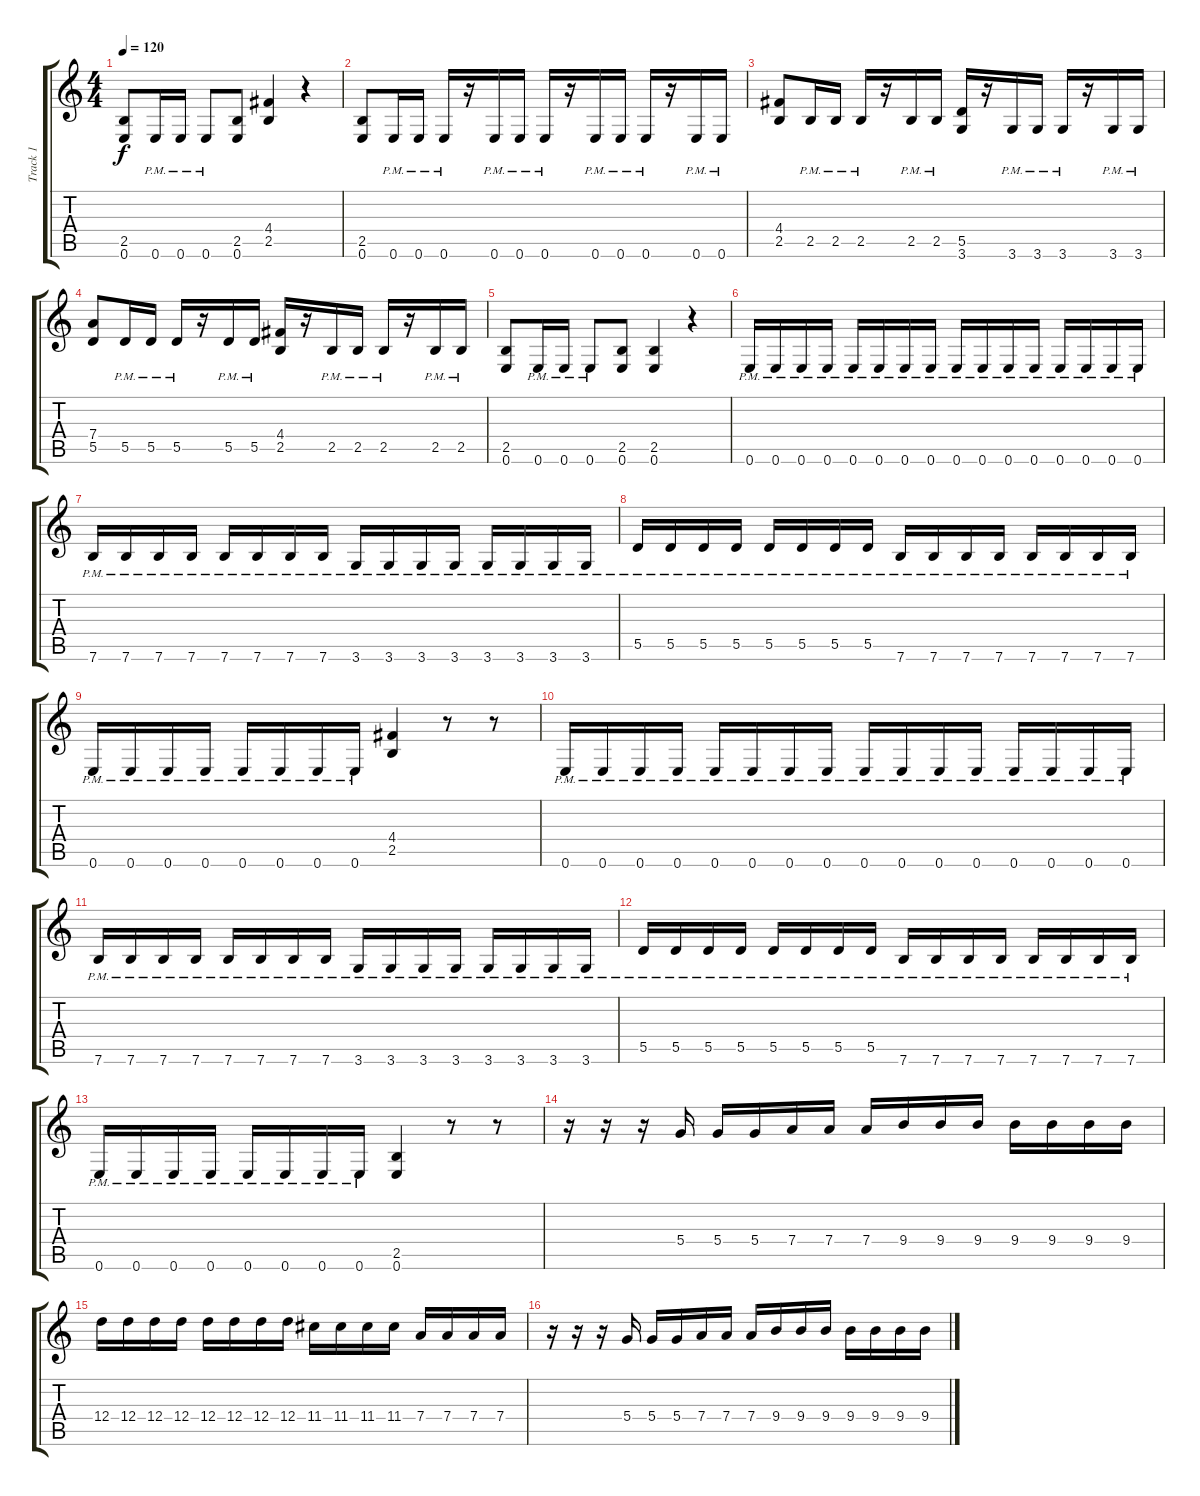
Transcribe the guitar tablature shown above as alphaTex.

\track ("Track 1" "Track 1") {instrument distortionguitar}
\staff {score tabs}
\tuning (E4 B3 G3 D3 A2 E2) {hide}
\ts (4 4)
\tempo 120
\clef g2
\ks c
(2.5 0.6).8{dy f} 0.6{pm}.16 0.6{pm}.16 0.6{pm}.8 (2.5 0.6).8 (4.4 2.5).4 r.4 |
(2.5 0.6).8 0.6{pm}.16 0.6{pm}.16 0.6{pm}.16 r.16 0.6{pm}.16 0.6{pm}.16 0.6{pm}.16 r.16 0.6{pm}.16 0.6{pm}.16 0.6{pm}.16 r.16 0.6{pm}.16 0.6{pm}.16 |
(4.4 2.5).8 2.5{pm}.16 2.5{pm}.16 2.5{pm}.16 r.16 2.5{pm}.16 2.5{pm}.16 (5.5 3.6).16 r.16 3.6{pm}.16 3.6{pm}.16 3.6{pm}.16 r.16 3.6{pm}.16 3.6{pm}.16 |
(7.4 5.5).8 5.5{pm}.16 5.5{pm}.16 5.5{pm}.16 r.16 5.5{pm}.16 5.5{pm}.16 (4.4 2.5).16 r.16 2.5{pm}.16 2.5{pm}.16 2.5{pm}.16 r.16 2.5{pm}.16 2.5{pm}.16 |
(2.5 0.6).8 0.6{pm}.16 0.6{pm}.16 0.6{pm}.8 (2.5 0.6).8 (2.5 0.6).4 r.4 |
0.6{pm}.16 0.6{pm}.16 0.6{pm}.16 0.6{pm}.16 0.6{pm}.16 0.6{pm}.16 0.6{pm}.16 0.6{pm}.16 0.6{pm}.16 0.6{pm}.16 0.6{pm}.16 0.6{pm}.16 0.6{pm}.16 0.6{pm}.16 0.6{pm}.16 0.6{pm}.16 |
7.6{pm}.16 7.6{pm}.16 7.6{pm}.16 7.6{pm}.16 7.6{pm}.16 7.6{pm}.16 7.6{pm}.16 7.6{pm}.16 3.6{pm}.16 3.6{pm}.16 3.6{pm}.16 3.6{pm}.16 3.6{pm}.16 3.6{pm}.16 3.6{pm}.16 3.6{pm}.16 |
5.5{pm}.16 5.5{pm}.16 5.5{pm}.16 5.5{pm}.16 5.5{pm}.16 5.5{pm}.16 5.5{pm}.16 5.5{pm}.16 7.6{pm}.16 7.6{pm}.16 7.6{pm}.16 7.6{pm}.16 7.6{pm}.16 7.6{pm}.16 7.6{pm}.16 7.6{pm}.16 |
0.6{pm}.16 0.6{pm}.16 0.6{pm}.16 0.6{pm}.16 0.6{pm}.16 0.6{pm}.16 0.6{pm}.16 0.6{pm}.16 (4.4 2.5).4 r.8 r.8 |
0.6{pm}.16 0.6{pm}.16 0.6{pm}.16 0.6{pm}.16 0.6{pm}.16 0.6{pm}.16 0.6{pm}.16 0.6{pm}.16 0.6{pm}.16 0.6{pm}.16 0.6{pm}.16 0.6{pm}.16 0.6{pm}.16 0.6{pm}.16 0.6{pm}.16 0.6{pm}.16 |
7.6{pm}.16 7.6{pm}.16 7.6{pm}.16 7.6{pm}.16 7.6{pm}.16 7.6{pm}.16 7.6{pm}.16 7.6{pm}.16 3.6{pm}.16 3.6{pm}.16 3.6{pm}.16 3.6{pm}.16 3.6{pm}.16 3.6{pm}.16 3.6{pm}.16 3.6{pm}.16 |
5.5{pm}.16 5.5{pm}.16 5.5{pm}.16 5.5{pm}.16 5.5{pm}.16 5.5{pm}.16 5.5{pm}.16 5.5{pm}.16 7.6{pm}.16 7.6{pm}.16 7.6{pm}.16 7.6{pm}.16 7.6{pm}.16 7.6{pm}.16 7.6{pm}.16 7.6{pm}.16 |
0.6{pm}.16 0.6{pm}.16 0.6{pm}.16 0.6{pm}.16 0.6{pm}.16 0.6{pm}.16 0.6{pm}.16 0.6{pm}.16 (2.5 0.6).4 r.8 r.8 |
r.16 r.16 r.16 5.4.16 5.4.16 5.4.16 7.4.16 7.4.16 7.4.16 9.4.16 9.4.16 9.4.16 9.4.16 9.4.16 9.4.16 9.4.16 |
12.4.16 12.4.16 12.4.16 12.4.16 12.4.16 12.4.16 12.4.16 12.4.16 11.4.16 11.4.16 11.4.16 11.4.16 7.4.16 7.4.16 7.4.16 7.4.16 |
r.16 r.16 r.16 5.4.16 5.4.16 5.4.16 7.4.16 7.4.16 7.4.16 9.4.16 9.4.16 9.4.16 9.4.16 9.4.16 9.4.16 9.4.16
